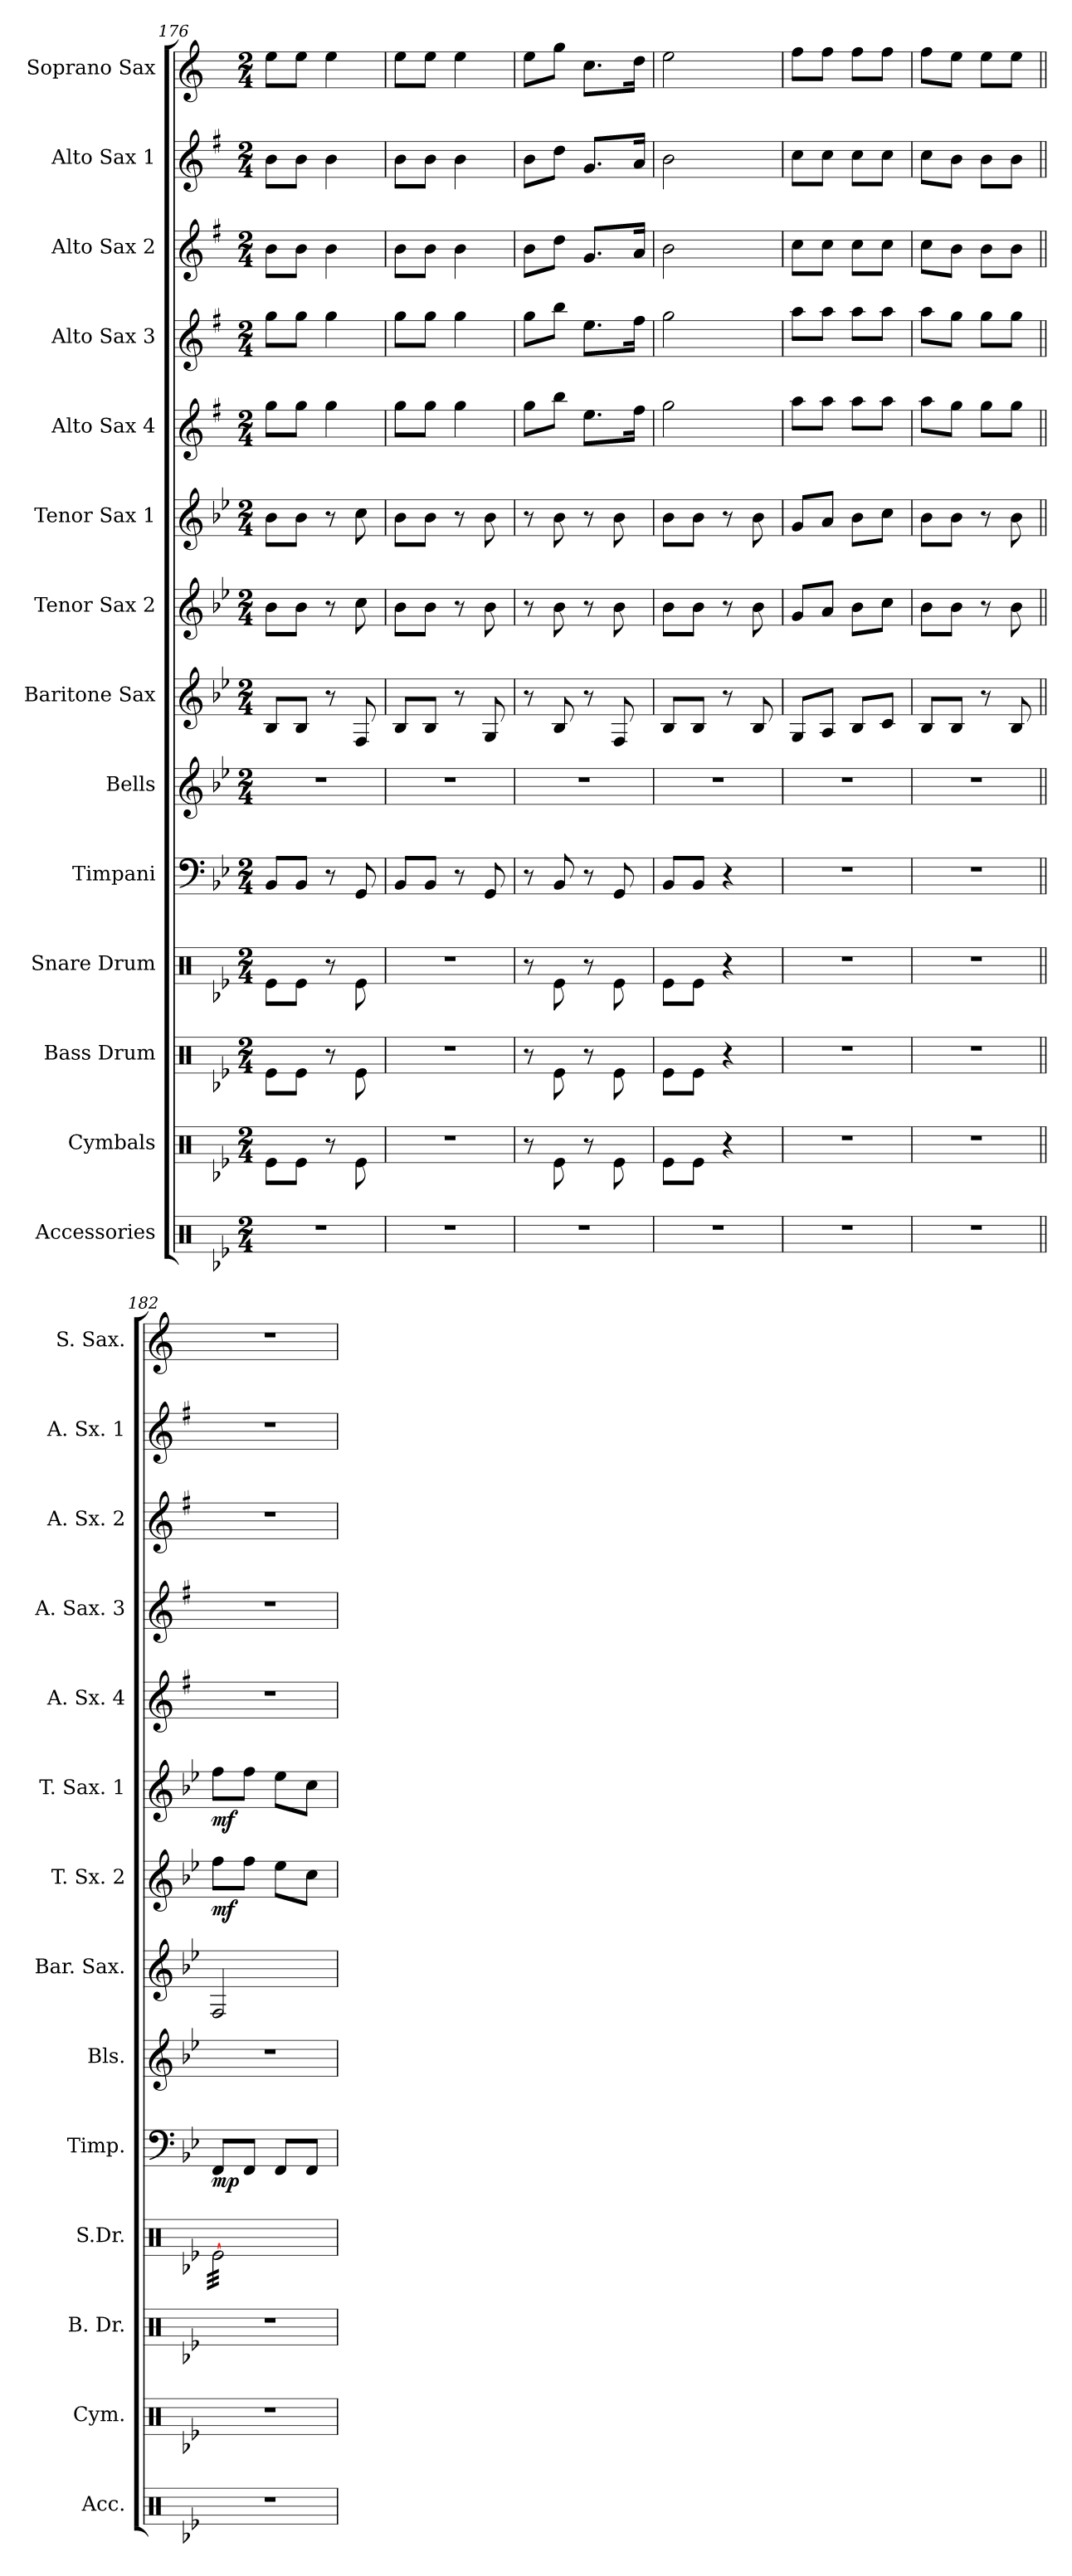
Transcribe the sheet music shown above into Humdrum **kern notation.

**kern	**kern	**kern	**kern	**kern	**dynam	**kern	**kern	**kern	**dynam	**kern	**dynam	**kern	**kern	**kern	**kern	**kern
*part14	*part13	*part12	*part11	*part10	*part10	*part9	*part8	*part7	*part7	*part6	*part6	*part5	*part4	*part3	*part2	*part1
*staff14	*staff13	*staff12	*staff11	*staff10	*staff10	*staff9	*staff8	*staff7	*staff7	*staff6	*staff6	*staff5	*staff4	*staff3	*staff2	*staff1
*I"Accessories	*I"Cymbals	*I"Bass Drum	*I"Snare Drum	*I"Timpani	*	*I"Bells	*I"Baritone Sax	*I"Tenor Sax 2	*	*I"Tenor Sax 1	*	*I"Alto Sax 4	*I"Alto Sax  3	*I"Alto Sax 2	*I"Alto Sax 1	*I"Soprano Sax
*I'Acc.	*I'Cym.	*I'B. Dr.	*I'S.Dr.	*I'Timp.	*	*I'Bls.	*I'Bar. Sax.	*I'T. Sx. 2	*	*I'T. Sax. 1	*	*I'A. Sx. 4	*I'A. Sax. 3	*I'A. Sx. 2	*I'A. Sx. 1	*I'S. Sax.
*clefX	*clefX	*clefX	*clefX	*clefF4	*	*clefG2	*clefG2	*clefG2	*	*clefG2	*	*clefG2	*clefG2	*clefG2	*clefG2	*clefG2
*	*	*	*	*	*	*ITrd-14c-24	*ITrd12c21	*ITrd8c14	*	*ITrd8c14	*	*ITrd5c9	*ITrd5c9	*ITrd5c9	*ITrd5c9	*ITrd1c2
*k[b-e-]	*k[b-e-]	*k[b-e-]	*k[b-e-]	*k[b-e-]	*	*k[b-e-]	*k[b-e-]	*k[b-e-]	*	*k[b-e-]	*	*k[b-e-]	*k[b-e-]	*k[b-e-]	*k[b-e-]	*k[b-e-]
*B-:	*B-:	*B-:	*B-:	*B-:	*	*B-:	*B-:	*B-:	*	*B-:	*	*B-:	*B-:	*B-:	*B-:	*B-:
*M2/4	*M2/4	*M2/4	*M2/4	*M2/4	*	*M2/4	*M2/4	*M2/4	*	*M2/4	*	*M2/4	*M2/4	*M2/4	*M2/4	*M2/4
=176	=176	=176	=176	=176	=176	=176	=176	=176	=176	=176	=176	=176	=176	=176	=176	=176
2r	8Re\L	8Re\L	8Re\L	8BB-/L	.	2r	8BB-/L	8B-\L	.	8B-\L	.	8b-\L	8b-\L	8d\L	8d\L	8dd\L
.	8Re\J	8Re\J	8Re\J	8BB-/J	.	.	8BB-/J	8B-\J	.	8B-\J	.	8b-\J	8b-\J	8d\J	8d\J	8dd\J
.	8r	8r	8r	8r	.	.	8r	8r	.	8r	.	4b-\	4b-\	4d\	4d\	4dd\
.	8Re\	8Re\	8Re\	8GG/	.	.	8FF/	8c\	.	8c\	.	.	.	.	.	.
=177	=177	=177	=177	=177	=177	=177	=177	=177	=177	=177	=177	=177	=177	=177	=177	=177
2r	2r	2r	2r	8BB-/L	.	2r	8BB-/L	8B-\L	.	8B-\L	.	8b-\L	8b-\L	8d\L	8d\L	8dd\L
.	.	.	.	8BB-/J	.	.	8BB-/J	8B-\J	.	8B-\J	.	8b-\J	8b-\J	8d\J	8d\J	8dd\J
.	.	.	.	8r	.	.	8r	8r	.	8r	.	4b-\	4b-\	4d\	4d\	4dd\
.	.	.	.	8GG/	.	.	8GG/	8B-\	.	8B-\	.	.	.	.	.	.
=178	=178	=178	=178	=178	=178	=178	=178	=178	=178	=178	=178	=178	=178	=178	=178	=178
2r	8r	8r	8r	8r	.	2r	8r	8r	.	8r	.	8b-\L	8b-\L	8d\L	8d\L	8dd\L
.	8Re\	8Re\	8Re\	8BB-/	.	.	8BB-/	8B-\	.	8B-\	.	8dd\J	8dd\J	8f\J	8f\J	8ff\J
.	8r	8r	8r	8r	.	.	8r	8r	.	8r	.	8.g\L	8.g\L	8.B-/L	8.B-/L	8.b-\L
.	8Re\	8Re\	8Re\	8GG/	.	.	8FF/	8B-\	.	8B-\	.	.	.	.	.	.
.	.	.	.	.	.	.	.	.	.	.	.	16a\Jk	16a\Jk	16c/Jk	16c/Jk	16cc\Jk
=179	=179	=179	=179	=179	=179	=179	=179	=179	=179	=179	=179	=179	=179	=179	=179	=179
2r	8Re\L	8Re\L	8Re\L	8BB-/L	.	2r	8BB-/L	8B-\L	.	8B-\L	.	2b-\	2b-\	2d\	2d\	2dd\
.	8Re\J	8Re\J	8Re\J	8BB-/J	.	.	8BB-/J	8B-\J	.	8B-\J	.	.	.	.	.	.
.	4r	4r	4r	4r	.	.	8r	8r	.	8r	.	.	.	.	.	.
.	.	.	.	.	.	.	8BB-/	8B-\	.	8B-\	.	.	.	.	.	.
=180	=180	=180	=180	=180	=180	=180	=180	=180	=180	=180	=180	=180	=180	=180	=180	=180
2r	2r	2r	2r	2r	.	2r	8GG/L	8G/L	.	8G/L	.	8cc\L	8cc\L	8e-\L	8e-\L	8ee-\L
.	.	.	.	.	.	.	8AA/J	8A/J	.	8A/J	.	8cc\J	8cc\J	8e-\J	8e-\J	8ee-\J
.	.	.	.	.	.	.	8BB-/L	8B-\L	.	8B-\L	.	8cc\L	8cc\L	8e-\L	8e-\L	8ee-\L
.	.	.	.	.	.	.	8C/J	8c\J	.	8c\J	.	8cc\J	8cc\J	8e-\J	8e-\J	8ee-\J
!!LO:PB:g=z
=181	=181	=181	=181	=181	=181	=181	=181	=181	=181	=181	=181	=181	=181	=181	=181	=181
2r	2r	2r	2r	2r	.	2r	8BB-/L	8B-\L	.	8B-\L	.	8cc\L	8cc\L	8e-\L	8e-\L	8ee-\L
.	.	.	.	.	.	.	8BB-/J	8B-\J	.	8B-\J	.	8b-\J	8b-\J	8d\J	8d\J	8dd\J
.	.	.	.	.	.	.	8r	8r	.	8r	.	8b-\L	8b-\L	8d\L	8d\L	8dd\L
.	.	.	.	.	.	.	8BB-/	8B-\	.	8B-\	.	8b-\J	8b-\J	8d\J	8d\J	8dd\J
=182||	=182||	=182||	=182||	=182||	=182||	=182||	=182||	=182||	=182||	=182||	=182||	=182||	=182||	=182||	=182||	=182||
!	!	!	!	!	!LO:DY:b	!	!	!	!LO:DY:b	!	!LO:DY:b	!	!	!	!	!
*	*	*	*tremolo	*	*	*	*	*	*	*	*	*	*	*	*	*
2r	2r	2r	[32Re\LLL	8FF/L	mp	2r	2FF/	8f\L	mf	8f\L	mf	2r	2r	2r	2r	2r
.	.	.	32Re\	.	.	.	.	.	.	.	.	.	.	.	.	.
.	.	.	32Re\	.	.	.	.	.	.	.	.	.	.	.	.	.
.	.	.	32Re\	.	.	.	.	.	.	.	.	.	.	.	.	.
.	.	.	32Re\	8FF/J	.	.	.	8f\J	.	8f\J	.	.	.	.	.	.
.	.	.	32Re\	.	.	.	.	.	.	.	.	.	.	.	.	.
.	.	.	32Re\	.	.	.	.	.	.	.	.	.	.	.	.	.
.	.	.	32Re\	.	.	.	.	.	.	.	.	.	.	.	.	.
.	.	.	32Re\	8FF/L	.	.	.	8e-\L	.	8e-\L	.	.	.	.	.	.
.	.	.	32Re\	.	.	.	.	.	.	.	.	.	.	.	.	.
.	.	.	32Re\	.	.	.	.	.	.	.	.	.	.	.	.	.
.	.	.	32Re\	.	.	.	.	.	.	.	.	.	.	.	.	.
.	.	.	32Re\	8FF/J	.	.	.	8c\J	.	8c\J	.	.	.	.	.	.
.	.	.	32Re\	.	.	.	.	.	.	.	.	.	.	.	.	.
.	.	.	32Re\	.	.	.	.	.	.	.	.	.	.	.	.	.
.	.	.	32Re\JJJ	.	.	.	.	.	.	.	.	.	.	.	.	.
*	*	*	*Xtremolo	*	*	*	*	*	*	*	*	*	*	*	*	*
=	=	=	=	=	=	=	=	=	=	=	=	=	=	=	=	=
*-	*-	*-	*-	*-	*-	*-	*-	*-	*-	*-	*-	*-	*-	*-	*-	*-
